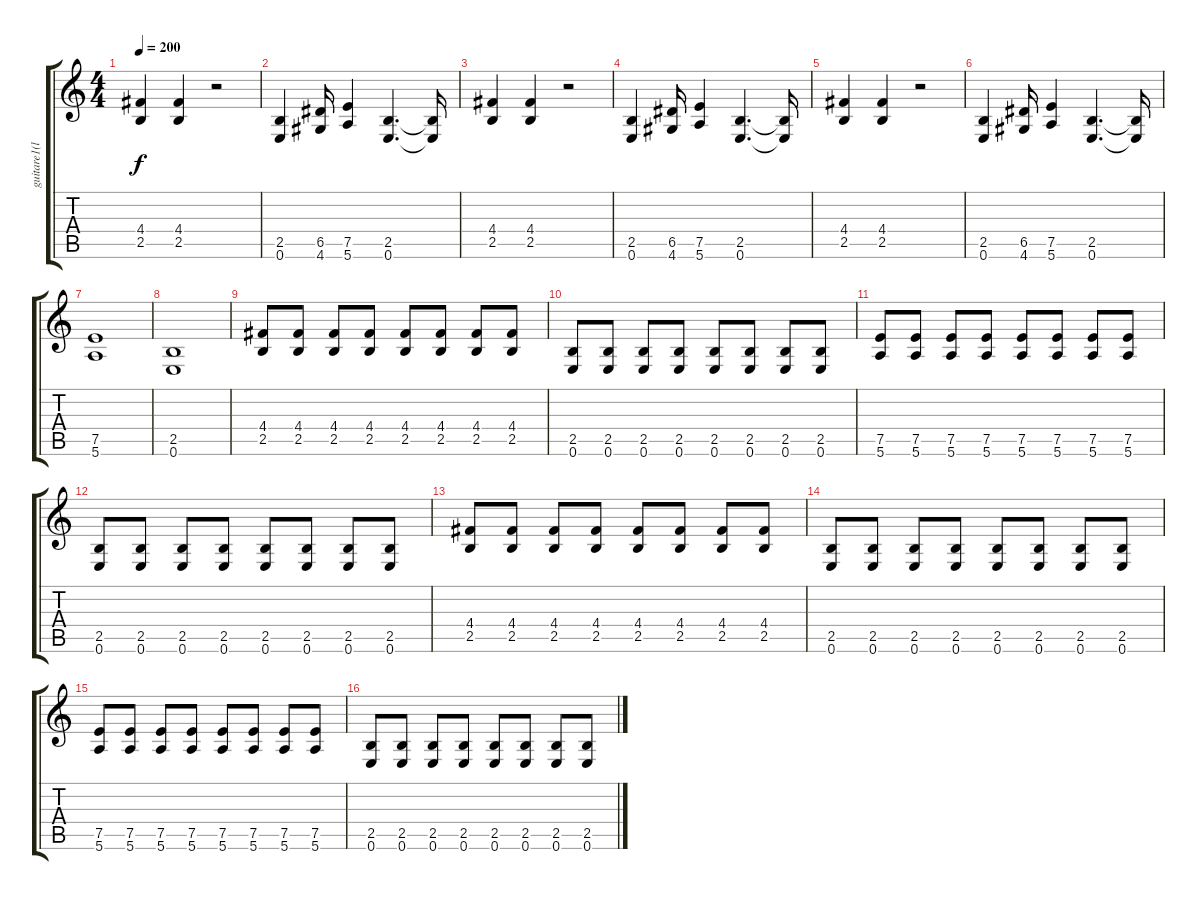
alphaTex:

\track ("guitare1(lars)" "guitare1(l") {instrument distortionguitar}
\staff {score tabs}
\tuning (E4 B3 G3 D3 A2 E2) {hide}
\ts (4 4)
\tempo 200
\clef g2
\ks c
(4.4 2.5).4{dy f} (4.4 2.5).4 r.2 |
(2.5 0.6).4 (6.5 4.6).16 (7.5 5.6).4 (2.5 0.6).4{d} (2.5{t} 0.6{t}).16 |
(4.4 2.5).4 (4.4 2.5).4 r.2 |
(2.5 0.6).4 (6.5 4.6).16 (7.5 5.6).4 (2.5 0.6).4{d} (2.5{t} 0.6{t}).16 |
(4.4 2.5).4 (4.4 2.5).4 r.2 |
(2.5 0.6).4 (6.5 4.6).16 (7.5 5.6).4 (2.5 0.6).4{d} (2.5{t} 0.6{t}).16 |
(7.5 5.6).1 |
(2.5 0.6).1 |
(4.4 2.5).8 (4.4 2.5).8 (4.4 2.5).8 (4.4 2.5).8 (4.4 2.5).8 (4.4 2.5).8 (4.4 2.5).8 (4.4 2.5).8 |
(2.5 0.6).8 (2.5 0.6).8 (2.5 0.6).8 (2.5 0.6).8 (2.5 0.6).8 (2.5 0.6).8 (2.5 0.6).8 (2.5 0.6).8 |
(7.5 5.6).8 (7.5 5.6).8 (7.5 5.6).8 (7.5 5.6).8 (7.5 5.6).8 (7.5 5.6).8 (7.5 5.6).8 (7.5 5.6).8 |
(2.5 0.6).8 (2.5 0.6).8 (2.5 0.6).8 (2.5 0.6).8 (2.5 0.6).8 (2.5 0.6).8 (2.5 0.6).8 (2.5 0.6).8 |
(4.4 2.5).8 (4.4 2.5).8 (4.4 2.5).8 (4.4 2.5).8 (4.4 2.5).8 (4.4 2.5).8 (4.4 2.5).8 (4.4 2.5).8 |
(2.5 0.6).8 (2.5 0.6).8 (2.5 0.6).8 (2.5 0.6).8 (2.5 0.6).8 (2.5 0.6).8 (2.5 0.6).8 (2.5 0.6).8 |
(7.5 5.6).8 (7.5 5.6).8 (7.5 5.6).8 (7.5 5.6).8 (7.5 5.6).8 (7.5 5.6).8 (7.5 5.6).8 (7.5 5.6).8 |
(2.5 0.6).8 (2.5 0.6).8 (2.5 0.6).8 (2.5 0.6).8 (2.5 0.6).8 (2.5 0.6).8 (2.5 0.6).8 (2.5 0.6).8
